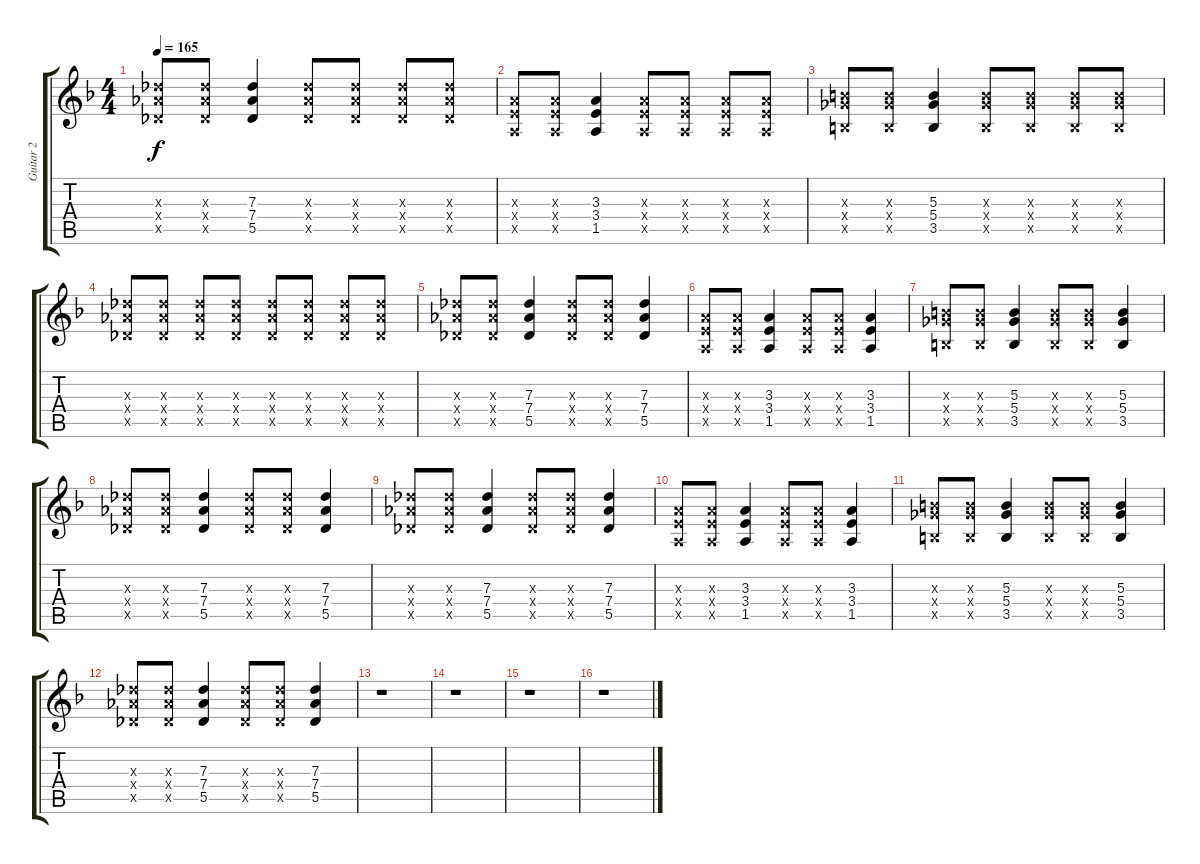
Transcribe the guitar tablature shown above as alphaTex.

\track ("Guitar 2" "Guitar 2") {instrument distortionguitar}
\staff {score tabs}
\tuning (Eb4 Bb3 Gb3 Db3 Ab2 Eb2) {hide}
\ts (4 4)
\tempo 165
\clef g2
\ks f
(7.3{x} 7.4{x} 5.5{x}).8{dy f} (7.3{x} 7.4{x} 5.5{x}).8 (7.3 7.4 5.5).4 (7.3{x} 7.4{x} 5.5{x}).8 (7.3{x} 7.4{x} 5.5{x}).8 (7.3{x} 7.4{x} 5.5{x}).8 (7.3{x} 7.4{x} 5.5{x}).8 |
(3.3{x} 3.4{x} 1.5{x}).8 (3.3{x} 3.4{x} 1.5{x}).8 (3.3 3.4 1.5).4 (3.3{x} 3.4{x} 1.5{x}).8 (3.3{x} 3.4{x} 1.5{x}).8 (3.3{x} 3.4{x} 1.5{x}).8 (3.3{x} 3.4{x} 1.5{x}).8 |
(5.3{x} 5.4{x} 3.5{x}).8 (5.3{x} 5.4{x} 3.5{x}).8 (5.3 5.4 3.5).4 (5.3{x} 5.4{x} 3.5{x}).8 (5.3{x} 5.4{x} 3.5{x}).8 (5.3{x} 5.4{x} 3.5{x}).8 (5.3{x} 5.4{x} 3.5{x}).8 |
(7.3{x} 7.4{x} 5.5{x}).8 (7.3{x} 7.4{x} 5.5{x}).8 (7.3{x} 7.4{x} 5.5{x}).8 (7.3{x} 7.4{x} 5.5{x}).8 (7.3{x} 7.4{x} 5.5{x}).8 (7.3{x} 7.4{x} 5.5{x}).8 (7.3{x} 7.4{x} 5.5{x}).8 (7.3{x} 7.4{x} 5.5{x}).8 |
(7.3{x} 7.4{x} 5.5{x}).8 (7.3{x} 7.4{x} 5.5{x}).8 (7.3 7.4 5.5).4 (7.3{x} 7.4{x} 5.5{x}).8 (7.3{x} 7.4{x} 5.5{x}).8 (7.3 7.4 5.5).4 |
(3.3{x} 3.4{x} 1.5{x}).8 (3.3{x} 3.4{x} 1.5{x}).8 (3.3 3.4 1.5).4 (3.3{x} 3.4{x} 1.5{x}).8 (3.3{x} 3.4{x} 1.5{x}).8 (3.3 3.4 1.5).4 |
(5.3{x} 5.4{x} 3.5{x}).8 (5.3{x} 5.4{x} 3.5{x}).8 (5.3 5.4 3.5).4 (5.3{x} 5.4{x} 3.5{x}).8 (5.3{x} 5.4{x} 3.5{x}).8 (5.3 5.4 3.5).4 |
(7.3{x} 7.4{x} 5.5{x}).8 (7.3{x} 7.4{x} 5.5{x}).8 (7.3 7.4 5.5).4 (7.3{x} 7.4{x} 5.5{x}).8 (7.3{x} 7.4{x} 5.5{x}).8 (7.3 7.4 5.5).4 |
(7.3{x} 7.4{x} 5.5{x}).8 (7.3{x} 7.4{x} 5.5{x}).8 (7.3 7.4 5.5).4 (7.3{x} 7.4{x} 5.5{x}).8 (7.3{x} 7.4{x} 5.5{x}).8 (7.3 7.4 5.5).4 |
(3.3{x} 3.4{x} 1.5{x}).8 (3.3{x} 3.4{x} 1.5{x}).8 (3.3 3.4 1.5).4 (3.3{x} 3.4{x} 1.5{x}).8 (3.3{x} 3.4{x} 1.5{x}).8 (3.3 3.4 1.5).4 |
(5.3{x} 5.4{x} 3.5{x}).8 (5.3{x} 5.4{x} 3.5{x}).8 (5.3 5.4 3.5).4 (5.3{x} 5.4{x} 3.5{x}).8 (5.3{x} 5.4{x} 3.5{x}).8 (5.3 5.4 3.5).4 |
(7.3{x} 7.4{x} 5.5{x}).8 (7.3{x} 7.4{x} 5.5{x}).8 (7.3 7.4 5.5).4 (7.3{x} 7.4{x} 5.5{x}).8 (7.3{x} 7.4{x} 5.5{x}).8 (7.3 7.4 5.5).4 |
r.1 |
r.1 |
r.1 |
r.1
